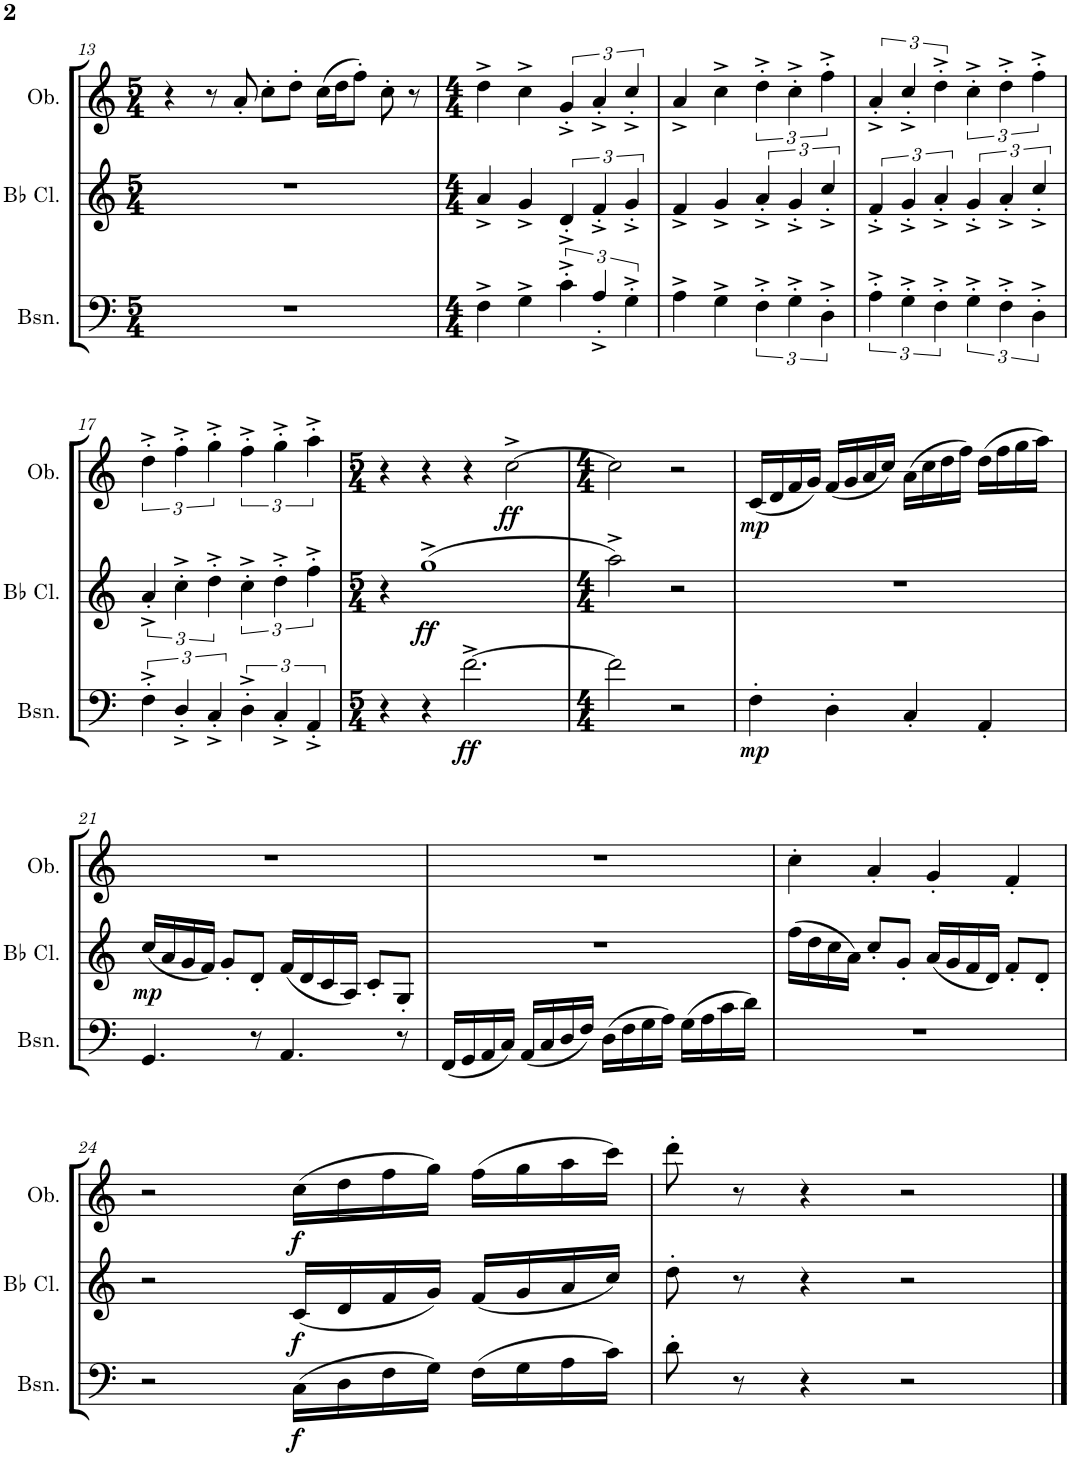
**kern	**dynam	**kern	**dynam	**kern	**dynam
*part3	*part3	*part2	*part2	*part1	*part1
*staff3	*staff3	*staff2	*staff2	*staff1	*staff1
*I"Bassoon	*	*I"Bb Clarinet	*	*I"Oboe	*
*I'Bsn.	*	*I'Bb Cl.	*	*I'Ob.	*
!!LO:PB:g=z
*clefF4	*	*clefG2	*	*clefG2	*
*	*	*ITrd1c2	*	*	*
*k[]	*	*k[]	*	*k[]	*
*M5/4	*	*M5/4	*	*M5/4	*
=13	=13	=13	=13	=13	=13
4%5r	.	4%5r	.	4r	.
.	.	.	.	8r	.
.	.	.	.	8a'/	.
.	.	.	.	8cc'\L	.
.	.	.	.	8dd'\J	.
.	.	.	.	(16cc\LL	.
.	.	.	.	16dd\J	.
.	.	.	.	8ff'\J)	.
.	.	.	.	8cc'\	.
.	.	.	.	8r	.
=14	=14	=14	=14	=14	=14
*M4/4	*	*M4/4	*	*M4/4	*
4F^\	.	4a^/	.	4dd^\	.
4G^\	.	4g^/	.	4cc^\	.
6c'^\	.	6d'^/	.	6g'^/	.
6A'^/	.	6f'^/	.	6a'^/	.
6G'^\	.	6g'^/	.	6cc'^/	.
=15	=15	=15	=15	=15	=15
4A^\	.	4f^/	.	4a^/	.
4G^\	.	4g^/	.	4cc^\	.
6F'^\	.	6a'^/	.	6dd'^\	.
6G'^\	.	6g'^/	.	6cc'^\	.
6D'^\	.	6cc'^/	.	6ff'^\	.
=16	=16	=16	=16	=16	=16
6A'^\	.	6f'^/	.	6a'^/	.
6G'^\	.	6g'^/	.	6cc'^/	.
6F'^\	.	6a'^/	.	6dd'^\	.
6G'^\	.	6g'^/	.	6cc'^\	.
6F'^\	.	6a'^/	.	6dd'^\	.
6D'^\	.	6cc'^/	.	6ff'^\	.
!!LO:LB:g=z
=17	=17	=17	=17	=17	=17
6F'^\	.	6a'^/	.	6dd'^\	.
6D'^/	.	6cc'^\	.	6ff'^\	.
6C'^/	.	6dd'^\	.	6gg'^\	.
6D'^\	.	6cc'^\	.	6ff'^\	.
6C'^/	.	6dd'^\	.	6gg'^\	.
6AA'^/	.	6ff'^\	.	6aa'^\	.
=18	=18	=18	=18	=18	=18
*M5/4	*	*M5/4	*	*M5/4	*
4r	.	4r	.	4r	.
!	!	!	!LO:DY:b	!	!
4r	.	(1gg^	ff	4r	.
!	!LO:DY:b	!	!	!	!
[2.f^\	ff	.	.	4r	.
!	!	!	!	!	!LO:DY:b
.	.	.	.	[2cc^\	ff
=19	=19	=19	=19	=19	=19
*M4/4	*	*M4/4	*	*M4/4	*
2f\]	.	2aa^\)	.	2cc\]	.
2r	.	2r	.	2r	.
=20	=20	=20	=20	=20	=20
!	!LO:DY:b	!	!	!	!LO:DY:b
4F'\	mp	1r	.	(16c/LL	mp
.	.	.	.	16d/	.
.	.	.	.	16f/	.
.	.	.	.	16g/JJ)	.
4D'\	.	.	.	(16f/LL	.
.	.	.	.	16g/	.
.	.	.	.	16a/	.
.	.	.	.	16cc/JJ)	.
4C'/	.	.	.	(16a\LL	.
.	.	.	.	16cc\	.
.	.	.	.	16dd\	.
.	.	.	.	16ff\JJ)	.
4AA'/	.	.	.	(16dd\LL	.
.	.	.	.	16ff\	.
.	.	.	.	16gg\	.
.	.	.	.	16aa\JJ)	.
!!LO:LB:g=z
=21	=21	=21	=21	=21	=21
!	!	!	!LO:DY:b	!	!
4.GG/	.	(16cc/LL	mp	1r	.
.	.	16a/	.	.	.
.	.	16g/	.	.	.
.	.	16f/JJ)	.	.	.
.	.	8g'/L	.	.	.
8r	.	8d'/J	.	.	.
4.AA/	.	(16f/LL	.	.	.
.	.	16d/	.	.	.
.	.	16c/	.	.	.
.	.	16A/JJ)	.	.	.
.	.	8c'/L	.	.	.
8r	.	8G'/J	.	.	.
=22	=22	=22	=22	=22	=22
(16FF/LL	.	1r	.	1r	.
16GG/	.	.	.	.	.
16AA/	.	.	.	.	.
16C/JJ)	.	.	.	.	.
(16AA/LL	.	.	.	.	.
16C/	.	.	.	.	.
16D/	.	.	.	.	.
16F/JJ)	.	.	.	.	.
(16D\LL	.	.	.	.	.
16F\	.	.	.	.	.
16G\	.	.	.	.	.
16A\JJ)	.	.	.	.	.
(16G\LL	.	.	.	.	.
16A\	.	.	.	.	.
16c\	.	.	.	.	.
16d\JJ)	.	.	.	.	.
=23	=23	=23	=23	=23	=23
1r	.	(16ff\LL	.	4cc'\	.
.	.	16dd\	.	.	.
.	.	16cc\	.	.	.
.	.	16a\JJ)	.	.	.
.	.	8cc'/L	.	4a'/	.
.	.	8g'/J	.	.	.
.	.	(16a/LL	.	4g'/	.
.	.	16g/	.	.	.
.	.	16f/	.	.	.
.	.	16d/JJ)	.	.	.
.	.	8f'/L	.	4f'/	.
.	.	8d'/J	.	.	.
!!LO:LB:g=z
=24	=24	=24	=24	=24	=24
2r	.	2r	.	2r	.
!	!LO:DY:b	!	!LO:DY:b	!	!LO:DY:b
(16C\LL	f	(16c/LL	f	(16cc\LL	f
16D\	.	16d/	.	16dd\	.
16F\	.	16f/	.	16ff\	.
16G\JJ)	.	16g/JJ)	.	16gg\JJ)	.
(16F\LL	.	(16f/LL	.	(16ff\LL	.
16G\	.	16g/	.	16gg\	.
16A\	.	16a/	.	16aa\	.
16c\JJ)	.	16cc/JJ)	.	16ccc\JJ)	.
=25	=25	=25	=25	=25	=25
8d'\	.	8dd'\	.	8ddd'\	.
8r	.	8r	.	8r	.
4r	.	4r	.	4r	.
2r	.	2r	.	2r	.
==	==	==	==	==	==
*-	*-	*-	*-	*-	*-
